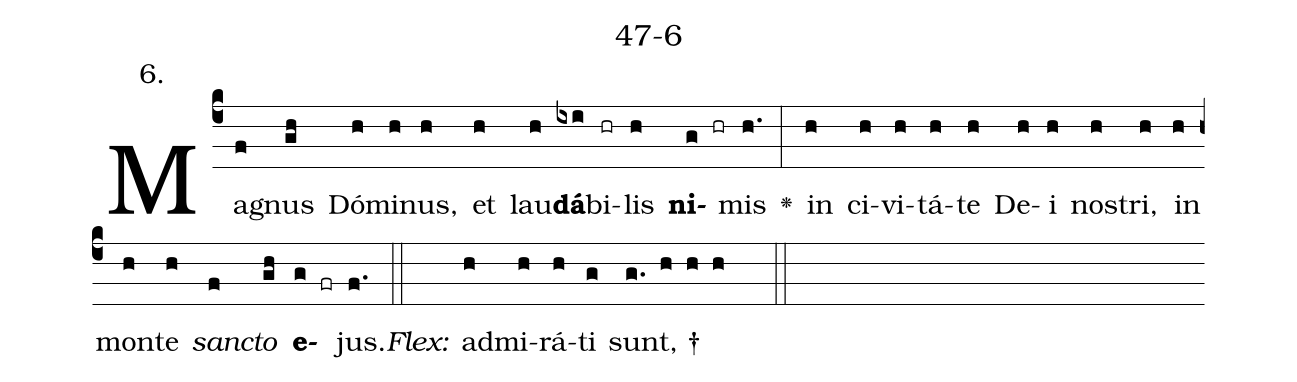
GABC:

name: 47-6;
annotation: 6.;
%%
(c4)Ma(f)gnus(gh) Dó(h)mi(h)nus,(h) et(h) lau(h)<b>dá</b>(ixi)bi(hr)lis(h) <b>ni</b>(g hr)mis(h.) <v>\greheightstar</v>(:) in(h) ci(h)vi(h)tá(h)te(h) De(h)i(h) nos(h)tri,(h) in(h) mon(h)te(h) <i>sanc</i>(f)<i>to</i>(gh) <b>e</b>(g fr)jus.(f.) (::)
<i>Flex:</i>()  ad(h)mi(h)rá(h)ti(g) sunt, †(g. h h h  ::)

%E(h) u(h) o(f) u(gh) a(g) e.(f.) (::)
